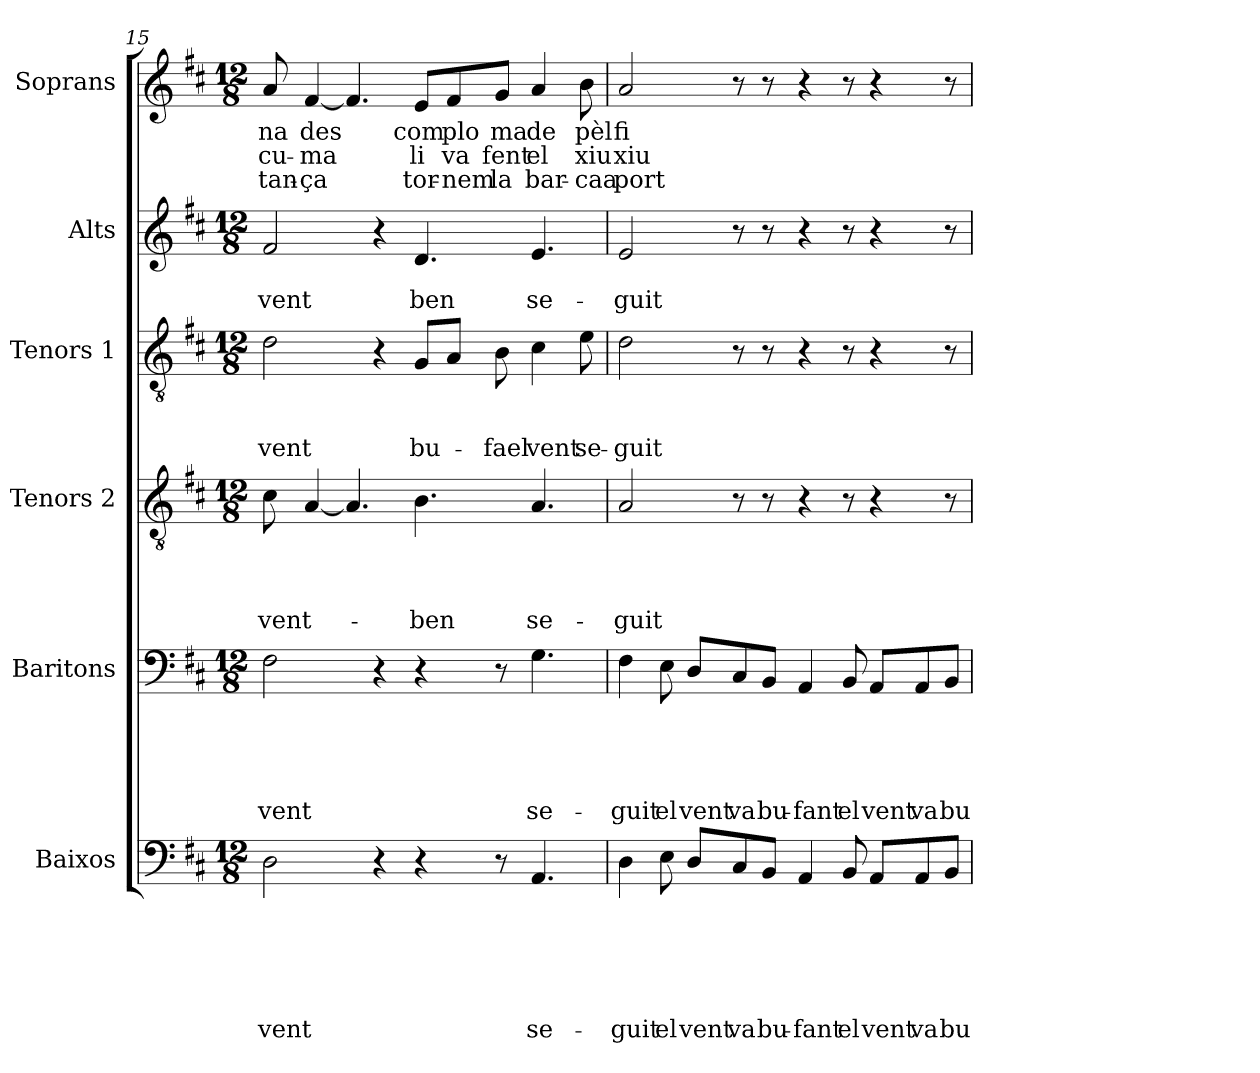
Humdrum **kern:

**kern	**text	**text	**text	**text	**text	**text	**kern	**text	**text	**text	**text	**text	**kern	**text	**text	**text	**text	**kern	**text	**text	**text	**kern	**text	**text	**kern	**text	**text	**text
*part6	*part6	*part6	*part6	*part6	*part6	*part6	*part5	*part5	*part5	*part5	*part5	*part5	*part4	*part4	*part4	*part4	*part4	*part3	*part3	*part3	*part3	*part2	*part2	*part2	*part1	*part1	*part1	*part1
*staff6	*staff6	*staff6	*staff6	*staff6	*staff6	*staff6	*staff5	*staff5	*staff5	*staff5	*staff5	*staff5	*staff4	*staff4	*staff4	*staff4	*staff4	*staff3	*staff3	*staff3	*staff3	*staff2	*staff2	*staff2	*staff1	*staff1	*staff1	*staff1
*I"Baixos	*	*	*	*	*	*	*I"Baritons	*	*	*	*	*	*I"Tenors 2	*	*	*	*	*I"Tenors 1	*	*	*	*I"Alts	*	*	*I"Soprans	*	*	*
*I'Bxos	*	*	*	*	*	*	*I'Barits	*	*	*	*	*	*I'Tens 2	*	*	*	*	*I'Tens 1	*	*	*	*I'Alts	*	*	*I'Soprs	*	*	*
*clefF4	*	*	*	*	*	*	*clefF4	*	*	*	*	*	*clefGv2	*	*	*	*	*clefGv2	*	*	*	*clefG2	*	*	*clefG2	*	*	*
*k[f#c#]	*	*	*	*	*	*	*k[f#c#]	*	*	*	*	*	*k[f#c#]	*	*	*	*	*k[f#c#]	*	*	*	*k[f#c#]	*	*	*k[f#c#]	*	*	*
*D:	*	*	*	*	*	*	*D:	*	*	*	*	*	*D:	*	*	*	*	*D:	*	*	*	*D:	*	*	*D:	*	*	*
*M12/8	*	*	*	*	*	*	*M12/8	*	*	*	*	*	*M12/8	*	*	*	*	*M12/8	*	*	*	*M12/8	*	*	*M12/8	*	*	*
=15	=15	=15	=15	=15	=15	=15	=15	=15	=15	=15	=15	=15	=15	=15	=15	=15	=15	=15	=15	=15	=15	=15	=15	=15	=15	=15	=15	=15
2D\	.	.	.	.	.	vent	2F#\	.	.	.	.	vent	8c#\	.	.	.	vent-	2d\	.	.	vent	2f#/	.	vent	8a/	na	-cu-	-tan-
.	.	.	.	.	.	.	.	.	.	.	.	.	[4A/	.	.	.	.	.	.	.	.	.	.	.	[4f#/	des	-ma	-ça
.	.	.	.	.	.	.	.	.	.	.	.	.	4.A/]	.	.	.	.	.	.	.	.	.	.	.	4.f#/]	.	.	.
4r	.	.	.	.	.	.	4r	.	.	.	.	.	.	.	.	.	.	4r	.	.	.	4r	.	.	.	.	.	.
4r	.	.	.	.	.	.	4r	.	.	.	.	.	4.B\	.	.	.	-ben	8G/L	.	.	bu-	4.d/	.	ben	8e/L	com	li	tor-
.	.	.	.	.	.	.	.	.	.	.	.	.	.	.	.	.	.	8A/J	.	.	.	.	.	.	8f#/	plo	va	-nem
8r	.	.	.	.	.	.	8r	.	.	.	.	.	.	.	.	.	.	8B\	.	.	-fael	.	.	.	8g/J	ma	fent	la
4.AA/	.	.	.	.	.	se-	4.G\	.	.	.	.	se-	4.A/	.	.	.	se-	4c#\	.	.	vent	4.e/	.	se-	4a/	de	el	bar-
.	.	.	.	.	.	.	.	.	.	.	.	.	.	.	.	.	.	8e\	.	.	se-	.	.	.	8b\	pèl	xiu	-caa
!!LO:PB:g=z
=16	=16	=16	=16	=16	=16	=16	=16	=16	=16	=16	=16	=16	=16	=16	=16	=16	=16	=16	=16	=16	=16	=16	=16	=16	=16	=16	=16	=16
4D\	.	.	.	.	.	-guit	4F#\	.	.	.	.	-guit	2A/	.	.	.	-guit	2d\	.	.	-guit	2e/	.	-guit	2a/	fi	xiu	port
8E\	.	.	.	.	.	el	8E\	.	.	.	.	el	.	.	.	.	.	.	.	.	.	.	.	.	.	.	.	.
8D/L	.	.	.	.	.	vent	8D/L	.	.	.	.	vent	.	.	.	.	.	.	.	.	.	.	.	.	.	.	.	.
8C#/	.	.	.	.	.	va	8C#/	.	.	.	.	va	8r	.	.	.	.	8r	.	.	.	8r	.	.	8r	.	.	.
8BB/J	.	.	.	.	.	bu-	8BB/J	.	.	.	.	bu-	8r	.	.	.	.	8r	.	.	.	8r	.	.	8r	.	.	.
4AA/	.	.	.	.	.	-fant	4AA/	.	.	.	.	-fant	4r	.	.	.	.	4r	.	.	.	4r	.	.	4r	.	.	.
8BB/	.	.	.	.	.	el	8BB/	.	.	.	.	el	8r	.	.	.	.	8r	.	.	.	8r	.	.	8r	.	.	.
8AA/L	.	.	.	.	.	vent	8AA/L	.	.	.	.	vent	4r	.	.	.	.	4r	.	.	.	4r	.	.	4r	.	.	.
8AA/	.	.	.	.	.	va	8AA/	.	.	.	.	va	.	.	.	.	.	.	.	.	.	.	.	.	.	.	.	.
8BB/J	.	.	.	.	.	bu-	8BB/J	.	.	.	.	bu-	8r	.	.	.	.	8r	.	.	.	8r	.	.	8r	.	.	.
=	=	=	=	=	=	=	=	=	=	=	=	=	=	=	=	=	=	=	=	=	=	=	=	=	=	=	=	=
*-	*-	*-	*-	*-	*-	*-	*-	*-	*-	*-	*-	*-	*-	*-	*-	*-	*-	*-	*-	*-	*-	*-	*-	*-	*-	*-	*-	*-
